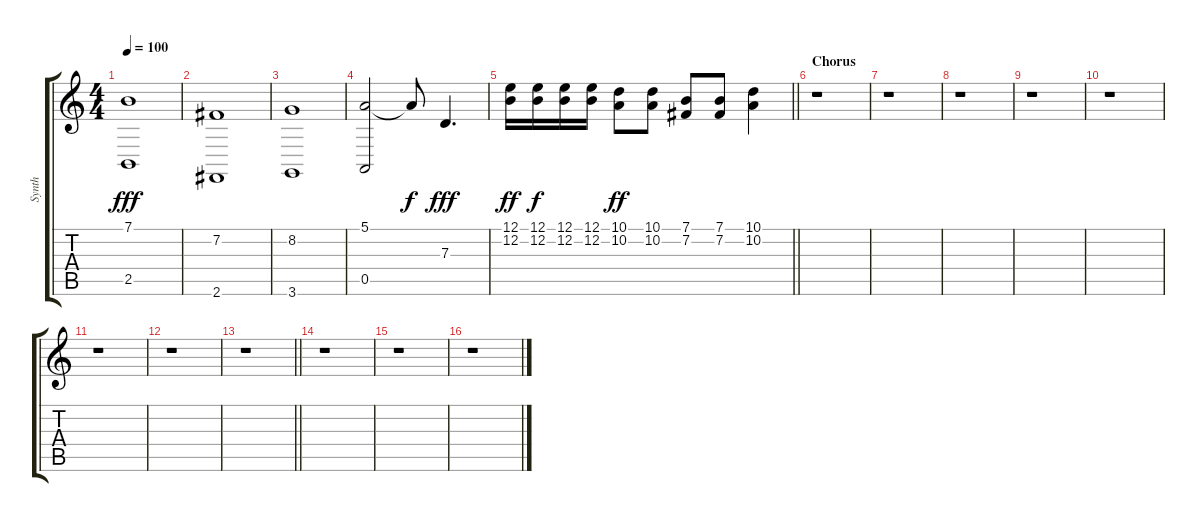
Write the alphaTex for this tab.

\track ("Synth" "Synth") {instrument lead2sawtooth}
\staff {score tabs}
\tuning (E4 B3 G3 D3 A2 E2) {hide}
\ts (4 4)
\tempo 100
\clef g2
\ks c
(7.1 2.5).1{dy fff} |
(7.2 2.6).1 |
(8.2 3.6).1 |
(5.1 0.5).2 5.1{t}.8{dy f} 7.3.4{d dy fff} |
\barLineRight lightlight
(12.1 12.2).16{dy ff instrument agogo} (12.1 12.2).16{dy f} (12.1 12.2).16 (12.1 12.2).16 (10.1 10.2).8{dy ff} (10.1 10.2).8 (7.1 7.2).8 (7.1 7.2).8 (10.1 10.2).4 |
\section ("" "Chorus")
r.1{instrument lead2sawtooth} |
r.1 |
r.1 |
r.1 |
r.1 |
r.1 |
r.1 |
\barLineRight lightlight
r.1 |
r.1 |
r.1 |
r.1
